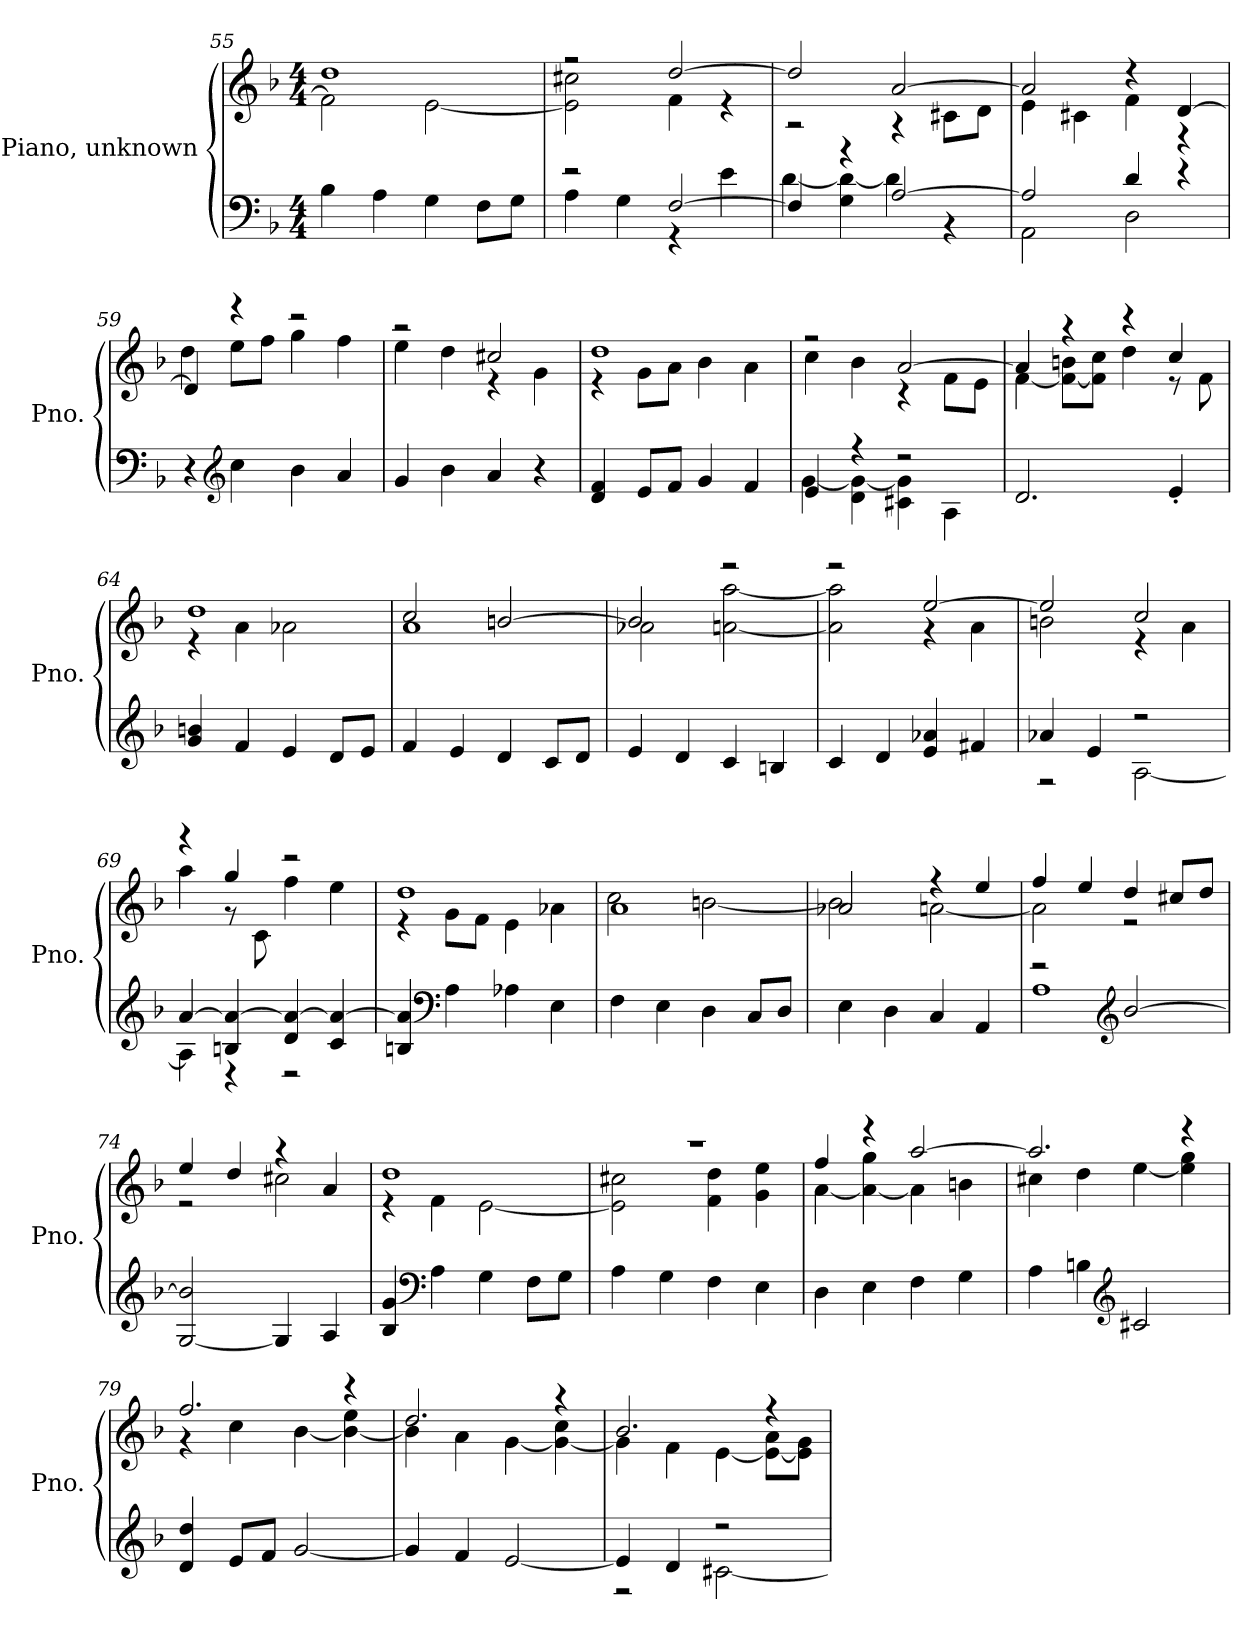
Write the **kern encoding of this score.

**kern	**kern
*part1	*part1
*staff2	*staff1
*I"Piano, unknown	*
*I'Pno.	*
*clefF4	*clefG2
*k[b-]	*k[b-]
*M4/4	*M4/4
=55	=55
*	*^
4B-\	1dd	2f\]
4A\	.	.
4G\	.	[2e\
8F\L	.	.
8G\J	.	.
=56	=56	=56
*^	*	*
2r	4A\	2r	2e\] 2cc#X\
.	4G\	.	.
[2F/	4r	[2dd/	4f\
.	4e\	.	4r
=57	=57	=57	=57
4F/]	[4d\	2dd/]	2r
4r	4G\ 4d\_	.	.
[2A/	4d\]	[2a/	4r
.	4r	.	8c#X\L
.	.	.	8d\J
!!LO:LB:g=z	!!
=58	=58	=58	=58
2A/]	2AA\	2a/]	4e\
.	.	.	4c#X\
4d/	2D\	4r	4f\
4r	.	[4d/	4r
*v	*v	*	*
=59	=59	=59
4r	4d/]	4dd\
*clefG2	*	*
4cc\	4r	8ee\L
.	.	8ff\J
4b-\	2r	4gg\
4a/	.	4ff\
=60	=60	=60
4g/	2r	4ee\
4b-\	.	4dd\
4a/	2cc#X/	4r
4r	.	4g\
=61	=61	=61
4d/ 4f/	1dd	4r
8e/L	.	8g\L
8f/J	.	8a\J
4g/	.	4b-\
4f/	.	4a\
=62	=62	=62
*^	*	*
4e/	[4g\	2r	4cc\
4r	4d\ 4g\_	.	4b-\
2r	4c#X\ 4g\]	[2a/	4r
.	4A\	.	8f\L
.	.	.	8e\J
*v	*v	*	*
=63	=63	=63
2.d/	4a/]	[4f\
.	4r	8f\_ 8bn\L
.	.	8f\] 8cc\J
.	4r	4dd\
4e'/	4cc/	8r
.	.	8f\
!!LO:LB:g=z	!!
=64	=64	=64
4g/ 4bn/	1dd	4r
4f/	.	4a\
4e/	.	2a-X\
8d/L	.	.
8e/J	.	.
=65	=65	=65
4f/	2cc/	1a
4e/	.	.
4d/	[2bn/	.
8c/L	.	.
8d/J	.	.
=66	=66	=66
4e/	2b/]	2a-X\
4d/	.	.
4c/	2r	[2an\ [2aa\
4Bn/	.	.
=67	=67	=67
4c/	2r	2a\] 2aa\]
4d/	.	.
4e/ 4a-X/	[2ee/	4r
4f#X/	.	4a\
=68	=68	=68
*^	*	*
4a-X/	2r	2ee/]	2bn\
4e/	.	.	.
2r	[2A\	2cc/	4r
.	.	.	4a\
=69	=69	=69	=69
[4a/	4A\]	4r	4aa\
4Bn/ 4a/_	4r	4gg/	8r
.	.	.	8c\
4d/ 4a/_	2r	2r	4ff\
4c/ 4a/_	.	.	4ee\
*v	*v	*	*
!!LO:LB:g=z	!!
=70	=70	=70
4Bn/ 4a/]	1dd	4r
*clefF4	*	*
4A\	.	8g\L
.	.	8f\J
4A-X\	.	4e\
4E\	.	4a-X\
=71	=71	=71
4F\	1a	2cc\
4E\	.	.
4D\	.	[2bn\
8C/L	.	.
8D/J	.	.
=72	=72	=72
4E\	2a-X/	2b\]
4D\	.	.
4C/	4r	[2an\
4AA/	4ee/	.
=73	=73	=73
*^	*	*
2r	1A	4ff/	2a\]
.	.	4ee/	.
*clefG2	*	*	*
[2b-/	.	4dd/	2r
.	.	8cc#X/L	.
.	.	8dd/J	.
*v	*v	*	*
=74	=74	=74
[2G/ 2b-/]	4ee/	2r
.	4dd/	.
4G/]	4r	2cc#X\
4A/	4a/	.
=75	=75	=75
4B-/ 4g/	1dd	4r
*clefF4	*	*
4A\	.	4f\
4G\	.	[2e\
8F\L	.	.
8G\J	.	.
!!LO:PB:g=z	!!
=76	=76	=76
4A\	1r	2e\] 2cc#X\
4G\	.	.
4F\	.	4f\ 4dd\
4E\	.	4g\ 4ee\
=77	=77	=77
4D\	4ff/	[4a\
4E\	4r	4a\_ 4gg\
4F\	[2aa/	4a\]
4G\	.	4bn\
=78	=78	=78
4A\	2.aa/]	4cc#X\
4Bn\	.	4dd\
*clefG2	*	*
2c#X/	.	[4ee\
.	4r	4ee\] 4gg\
=79	=79	=79
4d/ 4dd/	2.ff/	4r
8e/L	.	4cc\
8f/J	.	.
[2g/	.	[4b-\
.	4r	4b-\_ 4ee\
=80	=80	=80
4g/]	2.dd/	4b-\]
4f/	.	4a\
[2e/	.	[4g\
.	4r	4g\_ 4cc\
=81	=81	=81
*^	*	*
4e/]	2r	2.b-/	4g\]
4d/	.	.	4f\
2r	[2c#X\	.	[4e\
.	.	4r	8e\_ 8a\L
.	.	.	8e\] 8g\J
*v	*v	*	*
*	*v	*v
=	=
*-	*-
